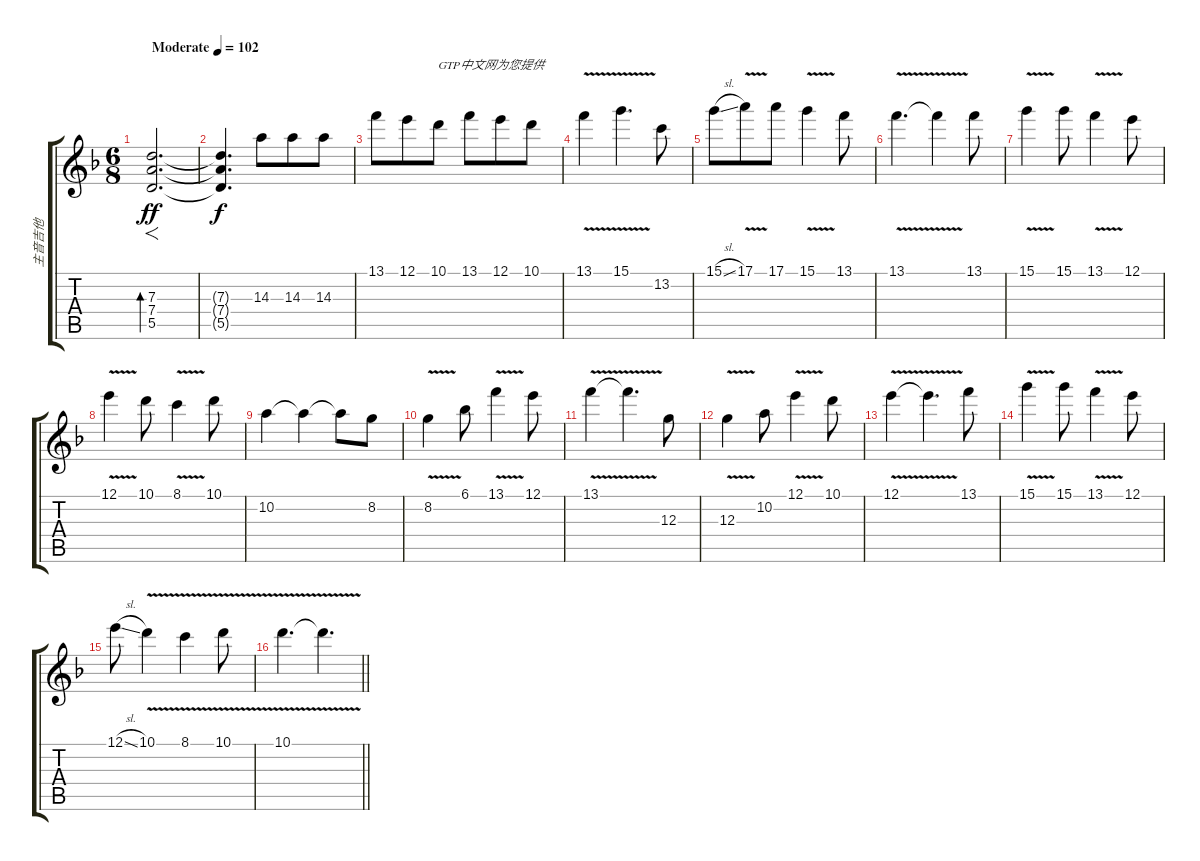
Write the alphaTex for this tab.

\track ("主音吉他" "主音吉他") {instrument distortionguitar}
\staff {score tabs}
\tuning (E4 B3 G3 D3 A2 E2) {hide}
\ts (6 8)
\tempo (102 "Moderate")
\clef g2
\ks f
(7.3 7.4 5.5).2{f d bd 30 dy ff instrument distortionguitar} |
(7.3{t} 7.4{t} 5.5{t}).4{d dy f} 14.3.8 14.3.8 14.3.8 |
13.1.8 12.1.8 10.1.8{txt "GTP中文网为您提供"} 13.1.8 12.1.8 10.1.8 |
13.1{v}.4 15.1{v}.4{d} 13.2.8 |
15.1{sl}.8 17.1{v}.8 17.1.8 15.1{v}.4 13.1.8 |
13.1{v}.4{d} 13.1{t}.4 13.1.8 |
15.1{v}.4 15.1.8 13.1{v}.4 12.1.8 |
12.1{v}.4 10.1.8 8.1{v}.4 10.1.8 |
10.2.4 10.2{t}.4 10.2{t}.8 8.2.8 |
8.2{v}.4 6.1.8 13.1{v}.4 12.1.8 |
13.1{v}.4 13.1{t}.4{d} 12.3.8 |
12.3{v}.4 10.2.8 12.1{v}.4 10.1.8 |
12.1{v}.4 12.1{t}.4{d} 13.1.8 |
15.1{v}.4 15.1.8 13.1{v}.4 12.1.8 |
12.1{sl}.8 10.1{v}.4 8.1{v}.4 10.1{v}.8 |
\barLineRight lightlight
10.1{v}.4{d} 10.1{t}.4{d}
